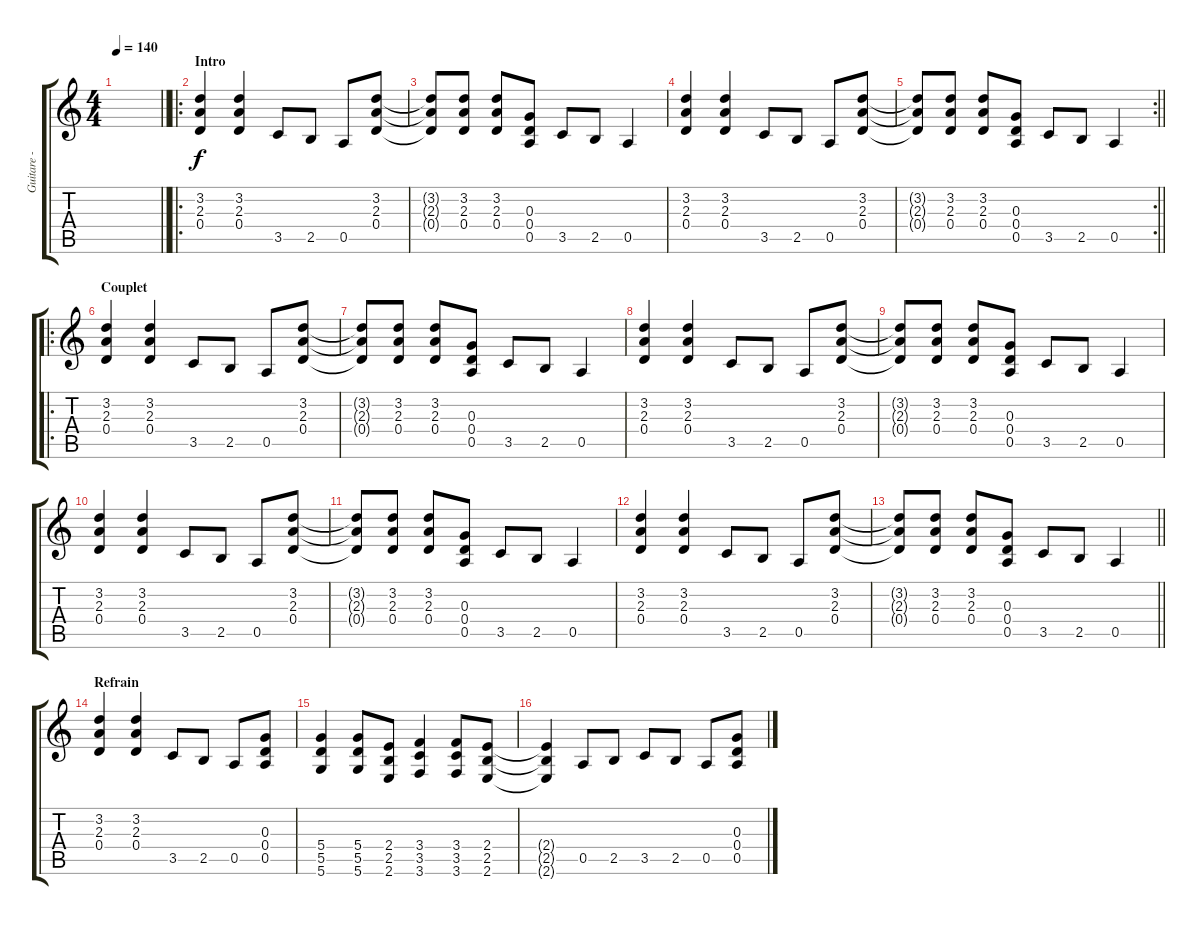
\track ("Guitare - Kurt Cobain DropD" "Guitare - ") {instrument distortionguitar}
\staff {score tabs}
\tuning (E4 B3 G3 D3 A2 D2) {hide}
\ts (4 4)
\tempo 140
\clef g2
\barLineRight lightlight
\ks c
|
\ro
\section ("" "Intro")
(3.2 2.3 0.4).4 (3.2 2.3 0.4).4 3.5.8 2.5.8 0.5.8 (3.2 2.3 0.4).8 |
(3.2{t} 2.3{t} 0.4{t}).8 (3.2 2.3 0.4).8 (3.2 2.3 0.4).8 (0.3 0.4 0.5).8 3.5.8 2.5.8 0.5.4 |
(3.2 2.3 0.4).4 (3.2 2.3 0.4).4 3.5.8 2.5.8 0.5.8 (3.2 2.3 0.4).8 |
\rc 2
\barLineRight lightlight
(3.2{t} 2.3{t} 0.4{t}).8 (3.2 2.3 0.4).8 (3.2 2.3 0.4).8 (0.3 0.4 0.5).8 3.5.8 2.5.8 0.5.4 |
\ro
\section ("" "Couplet")
(3.2 2.3 0.4).4 (3.2 2.3 0.4).4 3.5.8 2.5.8 0.5.8 (3.2 2.3 0.4).8 |
(3.2{t} 2.3{t} 0.4{t}).8 (3.2 2.3 0.4).8 (3.2 2.3 0.4).8 (0.3 0.4 0.5).8 3.5.8 2.5.8 0.5.4 |
(3.2 2.3 0.4).4 (3.2 2.3 0.4).4 3.5.8 2.5.8 0.5.8 (3.2 2.3 0.4).8 |
(3.2{t} 2.3{t} 0.4{t}).8 (3.2 2.3 0.4).8 (3.2 2.3 0.4).8 (0.3 0.4 0.5).8 3.5.8 2.5.8 0.5.4 |
(3.2 2.3 0.4).4 (3.2 2.3 0.4).4 3.5.8 2.5.8 0.5.8 (3.2 2.3 0.4).8 |
(3.2{t} 2.3{t} 0.4{t}).8 (3.2 2.3 0.4).8 (3.2 2.3 0.4).8 (0.3 0.4 0.5).8 3.5.8 2.5.8 0.5.4 |
(3.2 2.3 0.4).4 (3.2 2.3 0.4).4 3.5.8 2.5.8 0.5.8 (3.2 2.3 0.4).8 |
\barLineRight lightlight
(3.2{t} 2.3{t} 0.4{t}).8 (3.2 2.3 0.4).8 (3.2 2.3 0.4).8 (0.3 0.4 0.5).8 3.5.8 2.5.8 0.5.4 |
\section ("" "Refrain")
(3.2 2.3 0.4).4 (3.2 2.3 0.4).4 3.5.8 2.5.8 0.5.8 (0.3 0.4 0.5).8 |
(5.4 5.5 5.6).4 (5.4 5.5 5.6).8 (2.4 2.5 2.6).8 (3.4 3.5 3.6).4 (3.4 3.5 3.6).8 (2.4 2.5 2.6).8 |
(2.4{t} 2.5{t} 2.6{t}).4 0.5.8 2.5.8 3.5.8 2.5.8 0.5.8 (0.3 0.4 0.5).8
